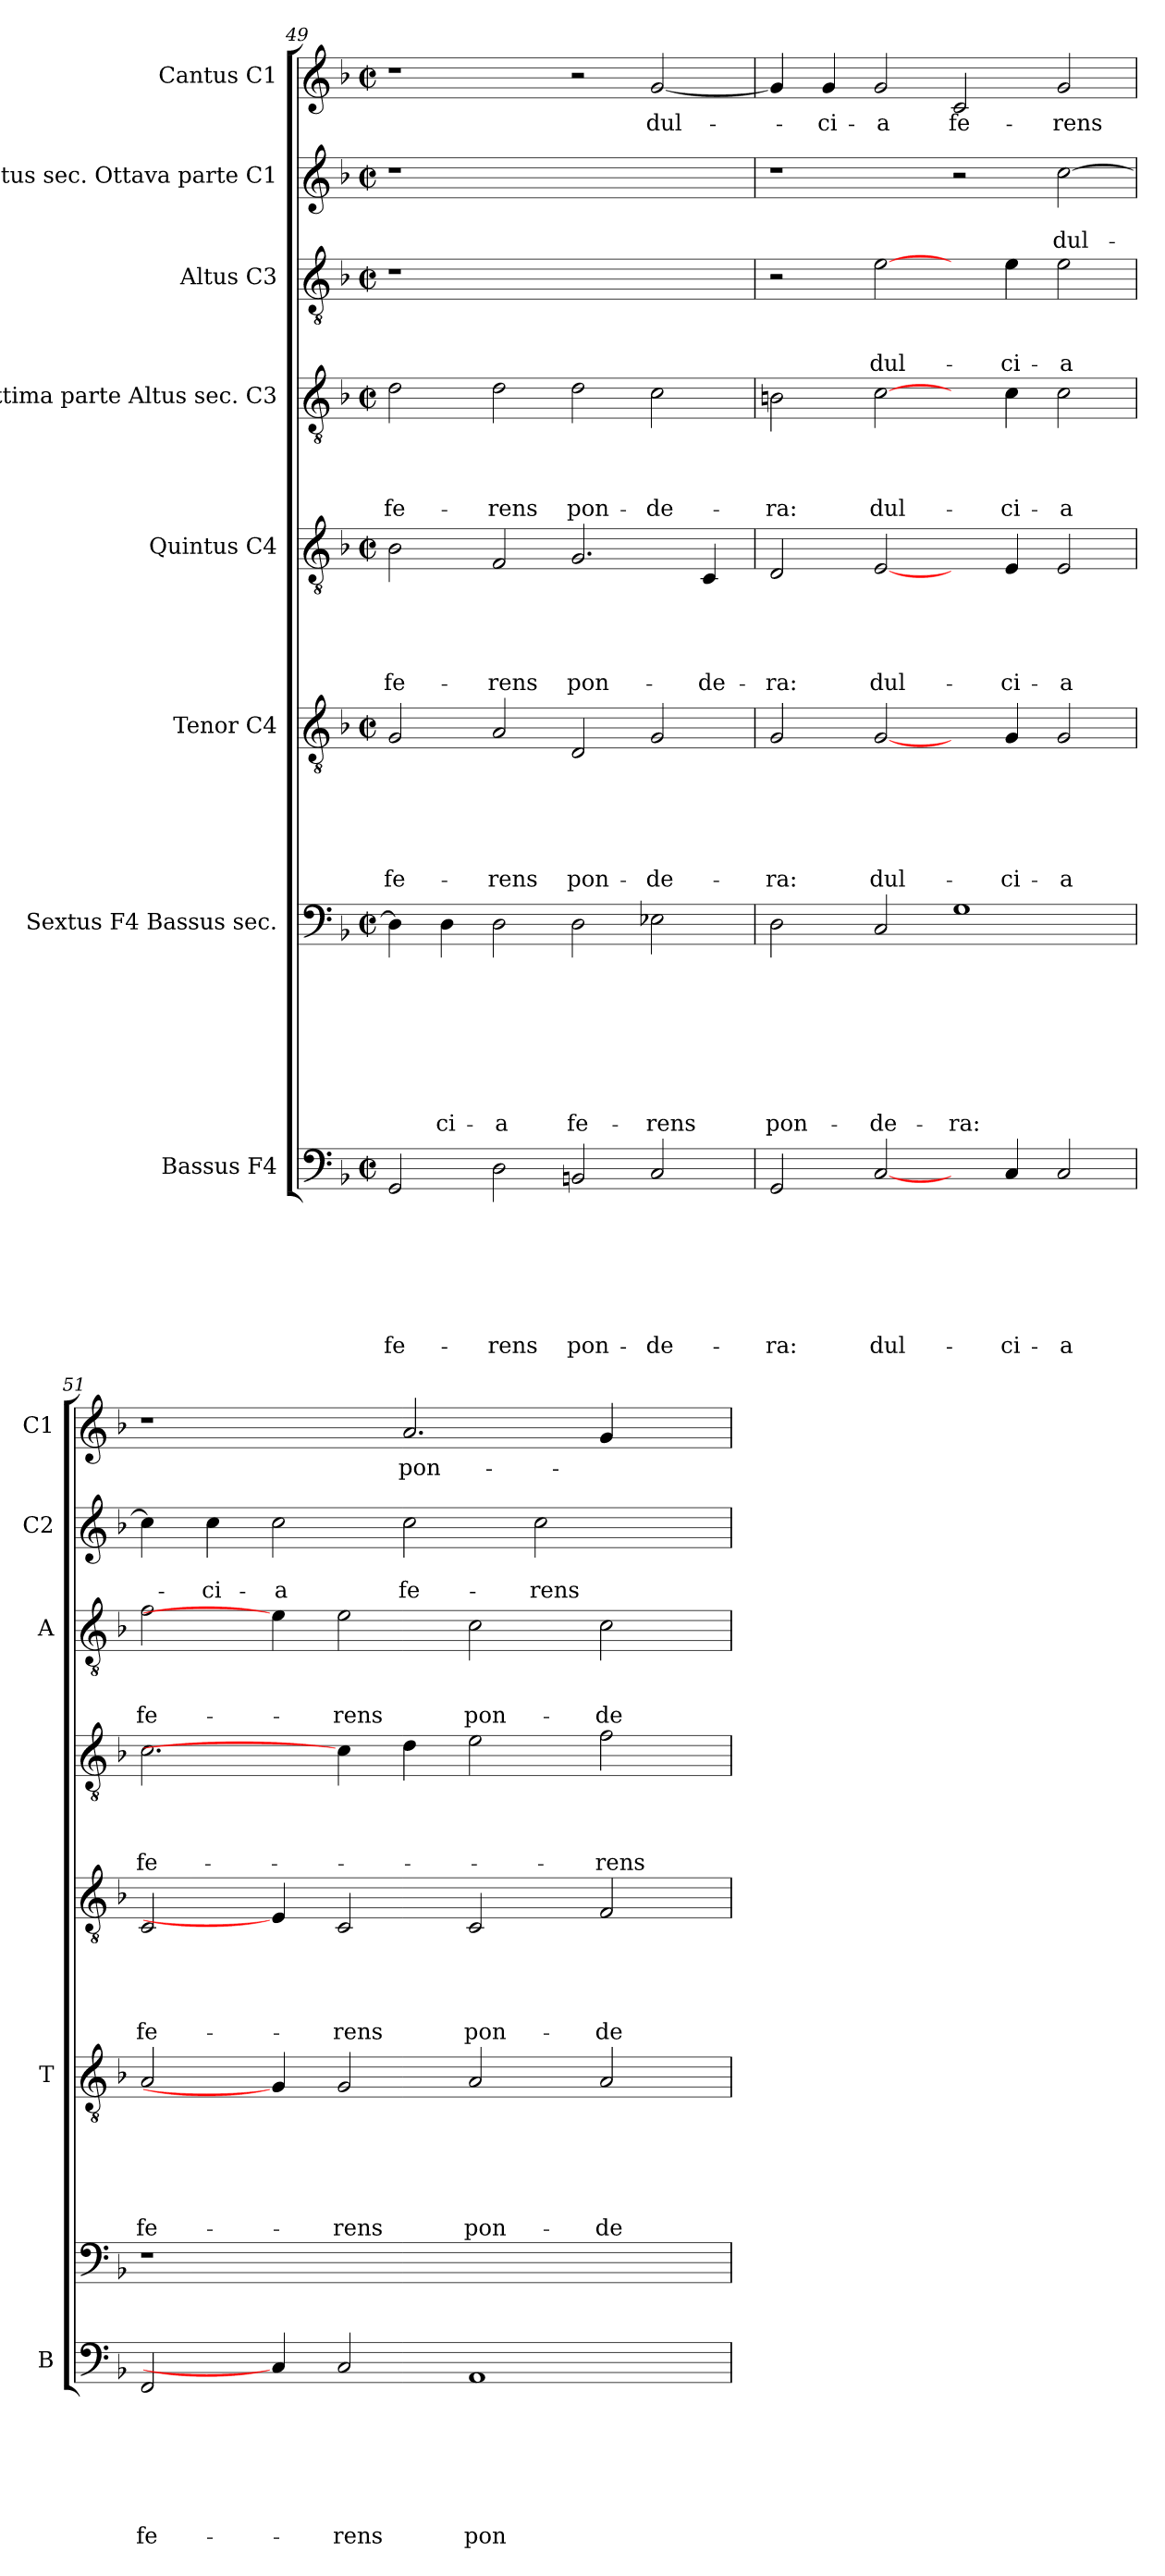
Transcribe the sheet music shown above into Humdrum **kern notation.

**kern	**text	**text	**text	**text	**text	**text	**text	**kern	**text	**text	**text	**text	**text	**text	**text	**text	**kern	**text	**text	**text	**text	**text	**text	**kern	**text	**text	**text	**text	**text	**kern	**text	**text	**text	**text	**kern	**text	**text	**text	**kern	**text	**text	**kern	**text
*part8	*part8	*part8	*part8	*part8	*part8	*part8	*part8	*part7	*part7	*part7	*part7	*part7	*part7	*part7	*part7	*part7	*part6	*part6	*part6	*part6	*part6	*part6	*part6	*part5	*part5	*part5	*part5	*part5	*part5	*part4	*part4	*part4	*part4	*part4	*part3	*part3	*part3	*part3	*part2	*part2	*part2	*part1	*part1
*staff8	*staff8	*staff8	*staff8	*staff8	*staff8	*staff8	*staff8	*staff7	*staff7	*staff7	*staff7	*staff7	*staff7	*staff7	*staff7	*staff7	*staff6	*staff6	*staff6	*staff6	*staff6	*staff6	*staff6	*staff5	*staff5	*staff5	*staff5	*staff5	*staff5	*staff4	*staff4	*staff4	*staff4	*staff4	*staff3	*staff3	*staff3	*staff3	*staff2	*staff2	*staff2	*staff1	*staff1
*I"Bassus F4	*	*	*	*	*	*	*	*I"Sextus F4 Bassus sec.	*	*	*	*	*	*	*	*	*I"Tenor C4	*	*	*	*	*	*	*I"Quintus C4	*	*	*	*	*	*I"Settima parte Altus sec. C3	*	*	*	*	*I"Altus C3	*	*	*	*I"Cantus sec. Ottava parte C1	*	*	*I"Cantus C1	*
*I'B	*	*	*	*	*	*	*	*	*	*	*	*	*	*	*	*	*I'T	*	*	*	*	*	*	*	*	*	*	*	*	*	*	*	*	*	*I'A	*	*	*	*I'C2	*	*	*I'C1	*
*clefF4	*	*	*	*	*	*	*	*clefF4	*	*	*	*	*	*	*	*	*clefGv2	*	*	*	*	*	*	*clefGv2	*	*	*	*	*	*clefGv2	*	*	*	*	*clefGv2	*	*	*	*clefG2	*	*	*clefG2	*
*k[b-]	*	*	*	*	*	*	*	*k[b-]	*	*	*	*	*	*	*	*	*k[b-]	*	*	*	*	*	*	*k[b-]	*	*	*	*	*	*k[b-]	*	*	*	*	*k[b-]	*	*	*	*k[b-]	*	*	*k[b-]	*
*F:	*	*	*	*	*	*	*	*F:	*	*	*	*	*	*	*	*	*F:	*	*	*	*	*	*	*F:	*	*	*	*	*	*F:	*	*	*	*	*F:	*	*	*	*F:	*	*	*F:	*
*M2/2	*	*	*	*	*	*	*	*M2/2	*	*	*	*	*	*	*	*	*M2/2	*	*	*	*	*	*	*M2/2	*	*	*	*	*	*M2/2	*	*	*	*	*M2/2	*	*	*	*M2/2	*	*	*M2/2	*
*met(c|)	*	*	*	*	*	*	*	*met(c|)	*	*	*	*	*	*	*	*	*met(c|)	*	*	*	*	*	*	*met(c|)	*	*	*	*	*	*met(c|)	*	*	*	*	*met(c|)	*	*	*	*met(c|)	*	*	*met(c|)	*
=49	=49	=49	=49	=49	=49	=49	=49	=49	=49	=49	=49	=49	=49	=49	=49	=49	=49	=49	=49	=49	=49	=49	=49	=49	=49	=49	=49	=49	=49	=49	=49	=49	=49	=49	=49	=49	=49	=49	=49	=49	=49	=49	=49
!	!	!	!	!	!	!	!LO:LY:b	!	!	!	!	!	!	!	!	!	!	!	!	!	!	!	!LO:LY:b	!	!	!	!	!	!LO:LY:b	!	!	!	!	!LO:LY:b	!	!	!	!	!	!	!	!	!
2GG/	.	.	.	.	.	.	fe-	4D\]	.	.	.	.	.	.	.	.	2G/	.	.	.	.	.	fe-	2B-\	.	.	.	.	fe-	2d\	.	.	.	fe-	1r	.	.	.	1r	.	.	1r	.
!	!	!	!	!	!	!	!	!	!	!	!	!	!	!	!	!LO:LY:b	!	!	!	!	!	!	!	!	!	!	!	!	!	!	!	!	!	!	!	!	!	!	!	!	!	!	!
.	.	.	.	.	.	.	.	4D\	.	.	.	.	.	.	.	-ci-	.	.	.	.	.	.	.	.	.	.	.	.	.	.	.	.	.	.	.	.	.	.	.	.	.	.	.
!	!	!	!	!	!	!	!LO:LY:b	!	!	!	!	!	!	!	!	!LO:LY:b	!	!	!	!	!	!	!LO:LY:b	!	!	!	!	!	!LO:LY:b	!	!	!	!	!LO:LY:b	!	!	!	!	!	!	!	!	!
2D\	.	.	.	.	.	.	-rens	2D\	.	.	.	.	.	.	.	-a	2A/	.	.	.	.	.	-rens	2F/	.	.	.	.	-rens	2d\	.	.	.	-rens	.	.	.	.	.	.	.	.	.
!	!	!	!	!	!	!	!LO:LY:b	!	!	!	!	!	!	!	!	!LO:LY:b	!	!	!	!	!	!	!LO:LY:b	!	!	!	!	!	!LO:LY:b	!	!	!	!	!LO:LY:b	!	!	!	!	!	!	!	!	!
2BBn/	.	.	.	.	.	.	pon-	2D\	.	.	.	.	.	.	.	fe-	2D/	.	.	.	.	.	pon-	2.G/	.	.	.	.	pon-	2d\	.	.	.	pon-	1ryy	.	.	.	1ryy	.	.	2r	.
!	!	!	!	!	!	!	!LO:LY:b	!	!	!	!	!	!	!	!	!LO:LY:b	!	!	!	!	!	!	!LO:LY:b	!	!	!	!	!	!	!	!	!	!	!LO:LY:b	!	!	!	!	!	!	!	!	!LO:LY:b
2C/	.	.	.	.	.	.	-de-	2E-X\	.	.	.	.	.	.	.	-rens	2G/	.	.	.	.	.	-de-	.	.	.	.	.	.	2c\	.	.	.	-de-	.	.	.	.	.	.	.	[2g/	dul-
!	!	!	!	!	!	!	!	!	!	!	!	!	!	!	!	!	!	!	!	!	!	!	!	!	!	!	!	!	!LO:LY:b	!	!	!	!	!	!	!	!	!	!	!	!	!	!
.	.	.	.	.	.	.	.	.	.	.	.	.	.	.	.	.	.	.	.	.	.	.	.	4C/	.	.	.	.	-de-	.	.	.	.	.	.	.	.	.	.	.	.	.	.
!!LO:LB:g=z
=50	=50	=50	=50	=50	=50	=50	=50	=50	=50	=50	=50	=50	=50	=50	=50	=50	=50	=50	=50	=50	=50	=50	=50	=50	=50	=50	=50	=50	=50	=50	=50	=50	=50	=50	=50	=50	=50	=50	=50	=50	=50	=50	=50
!	!	!	!	!	!	!	!LO:LY:b	!	!	!	!	!	!	!	!	!LO:LY:b	!	!	!	!	!	!	!LO:LY:b	!	!	!	!	!	!LO:LY:b	!	!	!	!	!LO:LY:b	!	!	!	!	!	!	!	!	!
2GG/	.	.	.	.	.	.	-ra:	2D\	.	.	.	.	.	.	.	pon-	2G/	.	.	.	.	.	-ra:	2D/	.	.	.	.	-ra:	2Bn\	.	.	.	-ra:	2r	.	.	.	1r	.	.	4g/]	.
!	!	!	!	!	!	!	!	!	!	!	!	!	!	!	!	!	!	!	!	!	!	!	!	!	!	!	!	!	!	!	!	!	!	!	!	!	!	!	!	!	!	!	!LO:LY:b
.	.	.	.	.	.	.	.	.	.	.	.	.	.	.	.	.	.	.	.	.	.	.	.	.	.	.	.	.	.	.	.	.	.	.	.	.	.	.	.	.	.	4g/	-ci-
!	!	!	!	!	!	!	!LO:LY:b	!	!	!	!	!	!	!	!	!LO:LY:b	!	!	!	!	!	!	!LO:LY:b	!	!	!	!	!	!LO:LY:b	!	!	!	!	!LO:LY:b	!	!	!	!LO:LY:b	!	!	!	!	!LO:LY:b
[2C/	.	.	.	.	.	.	dul-	2C/	.	.	.	.	.	.	.	-de-	[2G/	.	.	.	.	.	dul-	[2E/	.	.	.	.	dul-	[2c\	.	.	.	dul-	[2e\	.	.	dul-	.	.	.	2g/	-a
!	!	!	!	!	!	!	!	!	!	!	!	!	!	!	!	!LO:LY:b	!	!	!	!	!	!	!	!	!	!	!	!	!	!	!	!	!	!	!	!	!	!	!	!	!	!	!LO:LY:b
4ryy	.	.	.	.	.	.	.	1G	.	.	.	.	.	.	.	-ra:	4ryy	.	.	.	.	.	.	4ryy	.	.	.	.	.	4ryy	.	.	.	.	4ryy	.	.	.	2r	.	.	2c/	fe-
!	!	!	!	!	!	!	!LO:LY:b	!	!	!	!	!	!	!	!	!	!	!	!	!	!	!	!LO:LY:b	!	!	!	!	!	!LO:LY:b	!	!	!	!	!LO:LY:b	!	!	!	!LO:LY:b	!	!	!	!	!
4C/	.	.	.	.	.	.	-ci-	.	.	.	.	.	.	.	.	.	4G/	.	.	.	.	.	-ci-	4E/	.	.	.	.	-ci-	4c\	.	.	.	-ci-	4e\	.	.	-ci-	.	.	.	.	.
!	!	!	!	!	!	!	!LO:LY:b	!	!	!	!	!	!	!	!	!	!	!	!	!	!	!	!LO:LY:b	!	!	!	!	!	!LO:LY:b	!	!	!	!	!LO:LY:b	!	!	!	!LO:LY:b	!	!	!LO:LY:b	!	!LO:LY:b
2C/	.	.	.	.	.	.	-a	.	.	.	.	.	.	.	.	.	2G/	.	.	.	.	.	-a	2E/	.	.	.	.	-a	2c\	.	.	.	-a	2e\	.	.	-a	[2cc\	.	dul-	2g/	-rens
=51	=51	=51	=51	=51	=51	=51	=51	=51	=51	=51	=51	=51	=51	=51	=51	=51	=51	=51	=51	=51	=51	=51	=51	=51	=51	=51	=51	=51	=51	=51	=51	=51	=51	=51	=51	=51	=51	=51	=51	=51	=51	=51	=51
!	!	!	!	!	!	!	!LO:LY:b	!	!	!	!	!	!	!	!	!	!	!	!	!	!	!	!LO:LY:b	!	!	!	!	!	!LO:LY:b	!	!	!	!	!LO:LY:b	!	!	!	!LO:LY:b	!	!	!	!	!
2FF/	.	.	.	.	.	.	fe-	1r	.	.	.	.	.	.	.	.	2A/	.	.	.	.	.	fe-	2C/	.	.	.	.	fe-	2.c\	.	.	.	fe-	2f\	.	.	fe-	4cc\]	.	.	1r	.
!	!	!	!	!	!	!	!	!	!	!	!	!	!	!	!	!	!	!	!	!	!	!	!	!	!	!	!	!	!	!	!	!	!	!	!	!	!	!	!	!	!LO:LY:b	!	!
.	.	.	.	.	.	.	.	.	.	.	.	.	.	.	.	.	.	.	.	.	.	.	.	.	.	.	.	.	.	.	.	.	.	.	.	.	.	.	4cc\	.	-ci-	.	.
!	!	!	!	!	!	!	!	!	!	!	!	!	!	!	!	!	!	!	!	!	!	!	!	!	!	!	!	!	!	!	!	!	!	!	!	!	!	!	!	!	!LO:LY:b	!	!
4C/]	.	.	.	.	.	.	.	.	.	.	.	.	.	.	.	.	4G/]	.	.	.	.	.	.	4E/]	.	.	.	.	.	.	.	.	.	.	4e\]	.	.	.	2cc\	.	-a	.	.
!	!	!	!	!	!	!	!LO:LY:b	!	!	!	!	!	!	!	!	!	!	!	!	!	!	!	!LO:LY:b	!	!	!	!	!	!LO:LY:b	!	!	!	!	!	!	!	!	!LO:LY:b	!	!	!	!	!
2C/	.	.	.	.	.	.	-rens	.	.	.	.	.	.	.	.	.	2G/	.	.	.	.	.	-rens	2C/	.	.	.	.	-rens	4c\]	.	.	.	.	2e\	.	.	-rens	.	.	.	.	.
!	!	!	!	!	!	!	!	!	!	!	!	!	!	!	!	!	!	!	!	!	!	!	!	!	!	!	!	!	!	!	!	!	!	!	!	!	!	!	!	!	!LO:LY:b	!	!LO:LY:b
.	.	.	.	.	.	.	.	1ryy	.	.	.	.	.	.	.	.	.	.	.	.	.	.	.	.	.	.	.	.	.	4d\	.	.	.	.	.	.	.	.	2cc\	.	fe-	2.a/	pon-
!	!	!	!	!	!	!	!LO:LY:b	!	!	!	!	!	!	!	!	!	!	!	!	!	!	!	!LO:LY:b	!	!	!	!	!	!LO:LY:b	!	!	!	!	!	!	!	!	!LO:LY:b	!	!	!	!	!
1AA	.	.	.	.	.	.	pon-	.	.	.	.	.	.	.	.	.	2A/	.	.	.	.	.	pon-	2C/	.	.	.	.	pon-	2e\	.	.	.	.	2c\	.	.	pon-	.	.	.	.	.
!	!	!	!	!	!	!	!	!	!	!	!	!	!	!	!	!	!	!	!	!	!	!	!	!	!	!	!	!	!	!	!	!	!	!	!	!	!	!	!	!	!LO:LY:b	!	!
.	.	.	.	.	.	.	.	.	.	.	.	.	.	.	.	.	.	.	.	.	.	.	.	.	.	.	.	.	.	.	.	.	.	.	.	.	.	.	2cc\	.	-rens	.	.
!	!	!	!	!	!	!	!	!	!	!	!	!	!	!	!	!	!	!	!	!	!	!	!LO:LY:b	!	!	!	!	!	!LO:LY:b	!	!	!	!	!LO:LY:b	!	!	!	!LO:LY:b	!	!	!	!	!
.	.	.	.	.	.	.	.	.	.	.	.	.	.	.	.	.	2A/	.	.	.	.	.	-de-	2F/	.	.	.	.	-de-	2f\	.	.	.	-rens	2c\	.	.	-de-	.	.	.	4g/	.
.	.	.	.	.	.	.	.	4ryy	.	.	.	.	.	.	.	.	.	.	.	.	.	.	.	.	.	.	.	.	.	.	.	.	.	.	.	.	.	.	4ryy	.	.	4ryy	.
=	=	=	=	=	=	=	=	=	=	=	=	=	=	=	=	=	=	=	=	=	=	=	=	=	=	=	=	=	=	=	=	=	=	=	=	=	=	=	=	=	=	=	=
*-	*-	*-	*-	*-	*-	*-	*-	*-	*-	*-	*-	*-	*-	*-	*-	*-	*-	*-	*-	*-	*-	*-	*-	*-	*-	*-	*-	*-	*-	*-	*-	*-	*-	*-	*-	*-	*-	*-	*-	*-	*-	*-	*-
